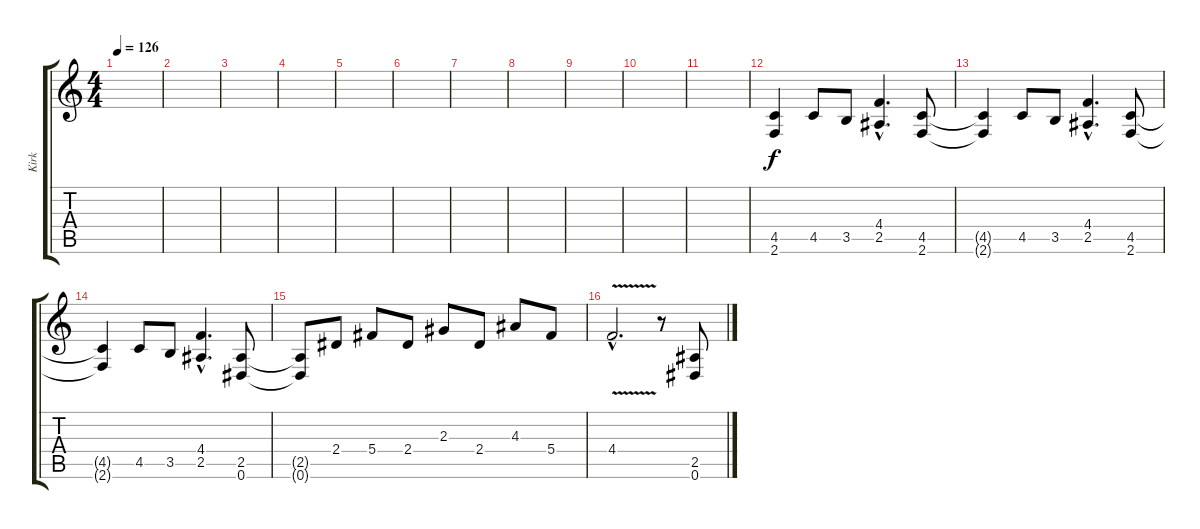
\track ("Kirk" "Kirk") {instrument distortionguitar}
\staff {score tabs}
\tuning (Eb4 Bb3 Gb3 Db3 Ab2 Eb2) {hide}
\ts (4 4)
\tempo 126
\clef g2
\ks c
|
|
|
|
|
|
|
|
|
|
|
(4.5 2.6).4 4.5.8 3.5.8 (4.4{hac} 2.5{hac}).4{d} (4.5 2.6).8 |
(4.5{t} 2.6{t}).4 4.5.8 3.5.8 (4.4{hac} 2.5{hac}).4{d} (4.5 2.6).8 |
(4.5{t} 2.6{t}).4 4.5.8 3.5.8 (4.4{hac} 2.5{hac}).4{d} (2.5 0.6).8 |
(2.5{t} 0.6{t}).8 2.4.8 5.4.8 2.4.8 2.3.8 2.4.8 4.3.8 5.4.8 |
4.4{v hac}.2{d} r.8 (2.5 0.6).8
